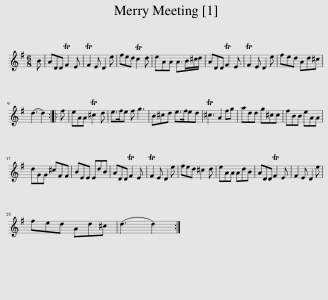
X:1
L:1/8
M:6/8
I:linebreak $
K:G
V:1 treble
V:1
 B | ADD TF2 E | TF2 E D2 e | fed Tc2 d | eAA A>B^c/d/ | %5
 ADD TF2 E | TF2 E D2 e | fed Ad^c |$ (d3 d2) :: f | %10
 eAA T^c2 d | e>fe f g3 | B^cd e>fed | T^c3 A2 fg | add g^cc | %15
 fBB eAA |$ dGG ^cFF | BEE EdB | ADD TF2 E | TF2 E D2 e | %20
 fed ^c2 d | eAA AdB | ADD TF2 E | F2 E D2 e |$ fed Ad^c | %25
 (d3 d2) :| %26
